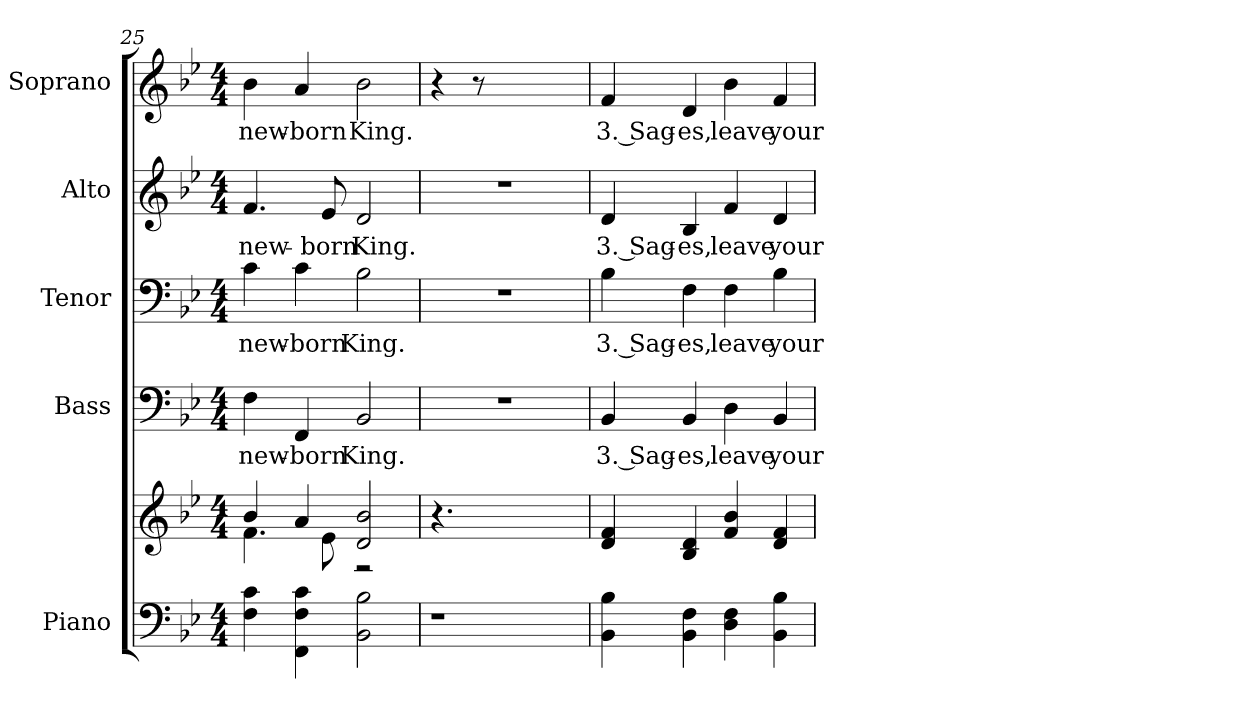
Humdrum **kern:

**kern	**kern	**kern	**text	**kern	**text	**kern	**text	**kern	**text
*part5	*part5	*part4	*part4	*part3	*part3	*part2	*part2	*part1	*part1
*staff6	*staff5	*staff4	*staff4	*staff3	*staff3	*staff2	*staff2	*staff1	*staff1
*I"Piano	*	*I"Bass	*	*I"Tenor	*	*I"Alto	*	*I"Soprano	*
*I'Pno.	*	*I'B.	*	*I'T.	*	*I'A.	*	*I'S.	*
!!LO:PB:g=z
*clefF4	*clefG2	*clefF4	*	*clefF4	*	*clefG2	*	*clefG2	*
*k[b-e-]	*k[b-e-]	*k[b-e-]	*	*k[b-e-]	*	*k[b-e-]	*	*k[b-e-]	*
*B-:	*B-:	*B-:	*	*B-:	*	*B-:	*	*B-:	*
*M4/4	*M4/4	*M4/4	*	*M4/4	*	*M4/4	*	*M4/4	*
=25	=25	=25	=25	=25	=25	=25	=25	=25	=25
*	*^	*	*	*	*	*	*	*	*
!	!	!	!	!LO:LY:b:color=#000000	!	!	!	!	!	!
!	!	!	!	!	!	!LO:LY:b:color=#000000	!	!	!	!
!	!	!	!	!	!	!	!	!LO:LY:b:color=#000000	!	!
!	!	!	!	!	!	!	!	!	!	!LO:LY:b:color=#000000
4Fi\ 4ci	4b-i/	4.fi\	4Fi\	new-	4ci\	new-	4.fi/	new-	4b-i\	new-
!	!	!	!	!LO:LY:b:color=#000000	!	!	!	!	!	!
!	!	!	!	!	!	!LO:LY:b:color=#000000	!	!	!	!
!	!	!	!	!	!	!	!	!	!	!LO:LY:b:color=#000000
4FFi\ 4Fi 4ci	4ai/	.	4FFi/	-born	4ci\	-born	.	.	4ai/	-born
!	!	!	!	!	!	!	!	!LO:LY:b:color=#000000	!	!
.	.	8e-i\	.	.	.	.	8e-i/	-born	.	.
!	!	!	!	!LO:LY:b:color=#000000	!	!	!	!	!	!
!	!	!	!	!	!	!LO:LY:b:color=#000000	!	!	!	!
!	!	!	!	!	!	!	!	!LO:LY:b:color=#000000	!	!
!	!	!	!	!	!	!	!	!	!	!LO:LY:b:color=#000000
2BB-i\ 2B-i	2di/ 2b-i	2r	2BB-i/	King.	2B-i\	King.	2di/	King.	2b-i\	King.
=26	=26	=26	=26	=26	=26	=26	=26	=26	=26	=26
!LO:N:vis=1	!LO:N:vis=1	!	!LO:N:vis=1	!	!LO:N:vis=1	!	!LO:N:vis=1	!	!	!
*	*v	*v	*	*	*	*	*	*	*	*
4.r	4.r	1r	.	1r	.	1r	.	4r	.
.	.	.	.	.	.	.	.	8r	.
2ryy	2ryy	.	.	.	.	.	.	2ryy	.
8ryy	8ryy	.	.	.	.	.	.	8ryy	.
!!LO:PB:g=z
=27	=27	=27	=27	=27	=27	=27	=27	=27	=27
!	!	!	!LO:LY:b:color=#000000	!	!	!	!	!	!
!	!	!	!	!	!LO:LY:b:color=#000000	!	!	!	!
!	!	!	!	!	!	!	!LO:LY:b:color=#000000	!	!
!	!	!	!	!	!	!	!	!	!LO:LY:b:color=#000000
4BB-i\ 4B-i	4di/ 4fi	4BB-i/	3. Sag-	4B-i\	3. Sag-	4di/	3. Sag-	4fi/	3. Sag-
!	!	!	!LO:LY:b:color=#000000	!	!	!	!	!	!
!	!	!	!	!	!LO:LY:b:color=#000000	!	!	!	!
!	!	!	!	!	!	!	!LO:LY:b:color=#000000	!	!
!	!	!	!	!	!	!	!	!	!LO:LY:b:color=#000000
4BB-i\ 4Fi	4B-i/ 4di	4BB-i/	-es,	4Fi\	-es,	4B-i/	-es,	4di/	-es,
!	!	!	!LO:LY:b:color=#000000	!	!	!	!	!	!
!	!	!	!	!	!LO:LY:b:color=#000000	!	!	!	!
!	!	!	!	!	!	!	!LO:LY:b:color=#000000	!	!
!	!	!	!	!	!	!	!	!	!LO:LY:b:color=#000000
4Di\ 4Fi	4fi/ 4b-i	4Di\	leave	4Fi\	leave	4fi/	leave	4b-i\	leave
!	!	!	!LO:LY:b:color=#000000	!	!	!	!	!	!
!	!	!	!	!	!LO:LY:b:color=#000000	!	!	!	!
!	!	!	!	!	!	!	!LO:LY:b:color=#000000	!	!
!	!	!	!	!	!	!	!	!	!LO:LY:b:color=#000000
4BB-i\ 4B-i	4di/ 4fi	4BB-i/	your	4B-i\	your	4di/	your	4fi/	your
=	=	=	=	=	=	=	=	=	=
*-	*-	*-	*-	*-	*-	*-	*-	*-	*-
